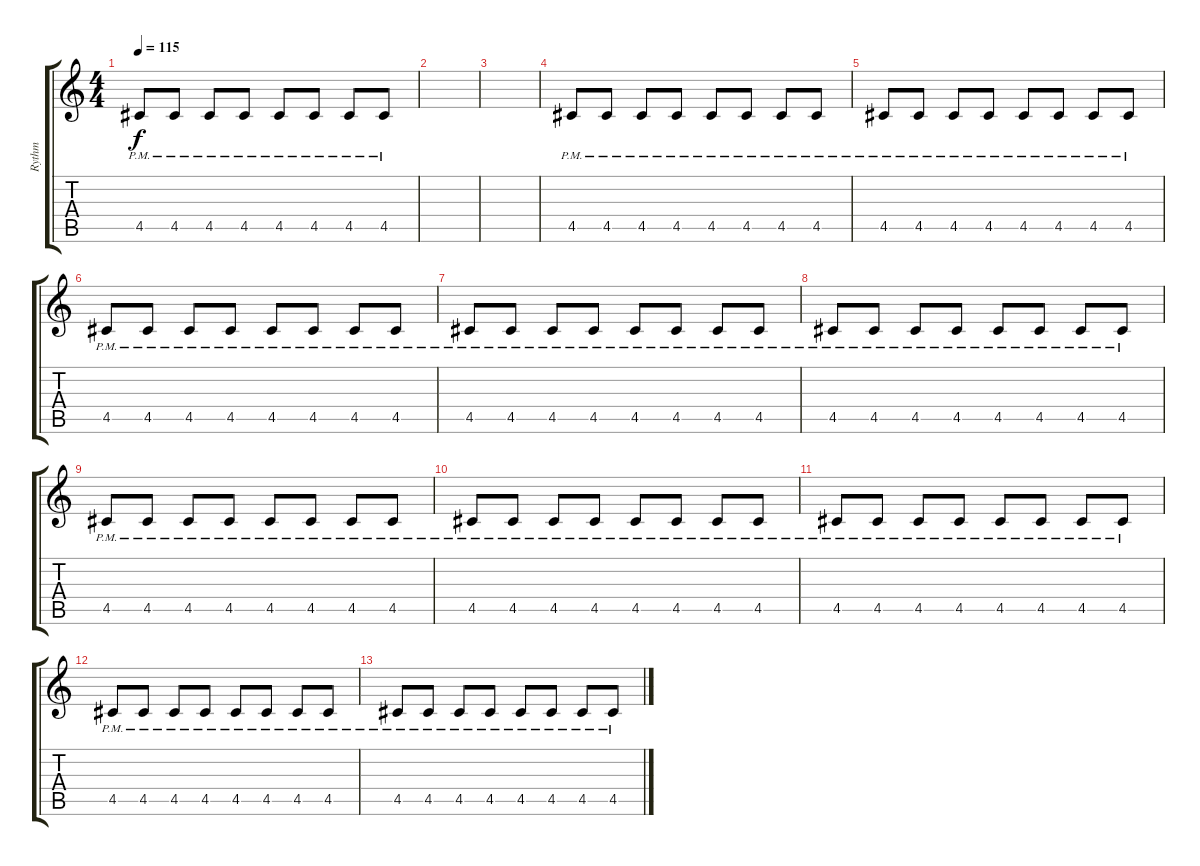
\track ("Rythm" "Rythm") {instrument acousticguitarsteel}
\staff {score tabs}
\tuning (E4 B3 G3 D3 A2 E2) {hide}
\ts (4 4)
\tempo 115
\clef g2
\ks c
4.5{pm}.8{dy f} 4.5{pm}.8 4.5{pm}.8 4.5{pm}.8 4.5{pm}.8 4.5{pm}.8 4.5{pm}.8 4.5{pm}.8 |
|
|
4.5{pm}.8 4.5{pm}.8 4.5{pm}.8 4.5{pm}.8 4.5{pm}.8 4.5{pm}.8 4.5{pm}.8 4.5{pm}.8 |
4.5{pm}.8 4.5{pm}.8 4.5{pm}.8 4.5{pm}.8 4.5{pm}.8 4.5{pm}.8 4.5{pm}.8 4.5{pm}.8 |
4.5{pm}.8 4.5{pm}.8 4.5{pm}.8 4.5{pm}.8 4.5{pm}.8 4.5{pm}.8 4.5{pm}.8 4.5{pm}.8 |
4.5{pm}.8 4.5{pm}.8 4.5{pm}.8 4.5{pm}.8 4.5{pm}.8 4.5{pm}.8 4.5{pm}.8 4.5{pm}.8 |
4.5{pm}.8 4.5{pm}.8 4.5{pm}.8 4.5{pm}.8 4.5{pm}.8 4.5{pm}.8 4.5{pm}.8 4.5{pm}.8 |
4.5{pm}.8 4.5{pm}.8 4.5{pm}.8 4.5{pm}.8 4.5{pm}.8 4.5{pm}.8 4.5{pm}.8 4.5{pm}.8 |
4.5{pm}.8 4.5{pm}.8 4.5{pm}.8 4.5{pm}.8 4.5{pm}.8 4.5{pm}.8 4.5{pm}.8 4.5{pm}.8 |
4.5{pm}.8 4.5{pm}.8 4.5{pm}.8 4.5{pm}.8 4.5{pm}.8 4.5{pm}.8 4.5{pm}.8 4.5{pm}.8 |
4.5{pm}.8 4.5{pm}.8 4.5{pm}.8 4.5{pm}.8 4.5{pm}.8 4.5{pm}.8 4.5{pm}.8 4.5{pm}.8 |
4.5{pm}.8 4.5{pm}.8 4.5{pm}.8 4.5{pm}.8 4.5{pm}.8 4.5{pm}.8 4.5{pm}.8 4.5{pm}.8
